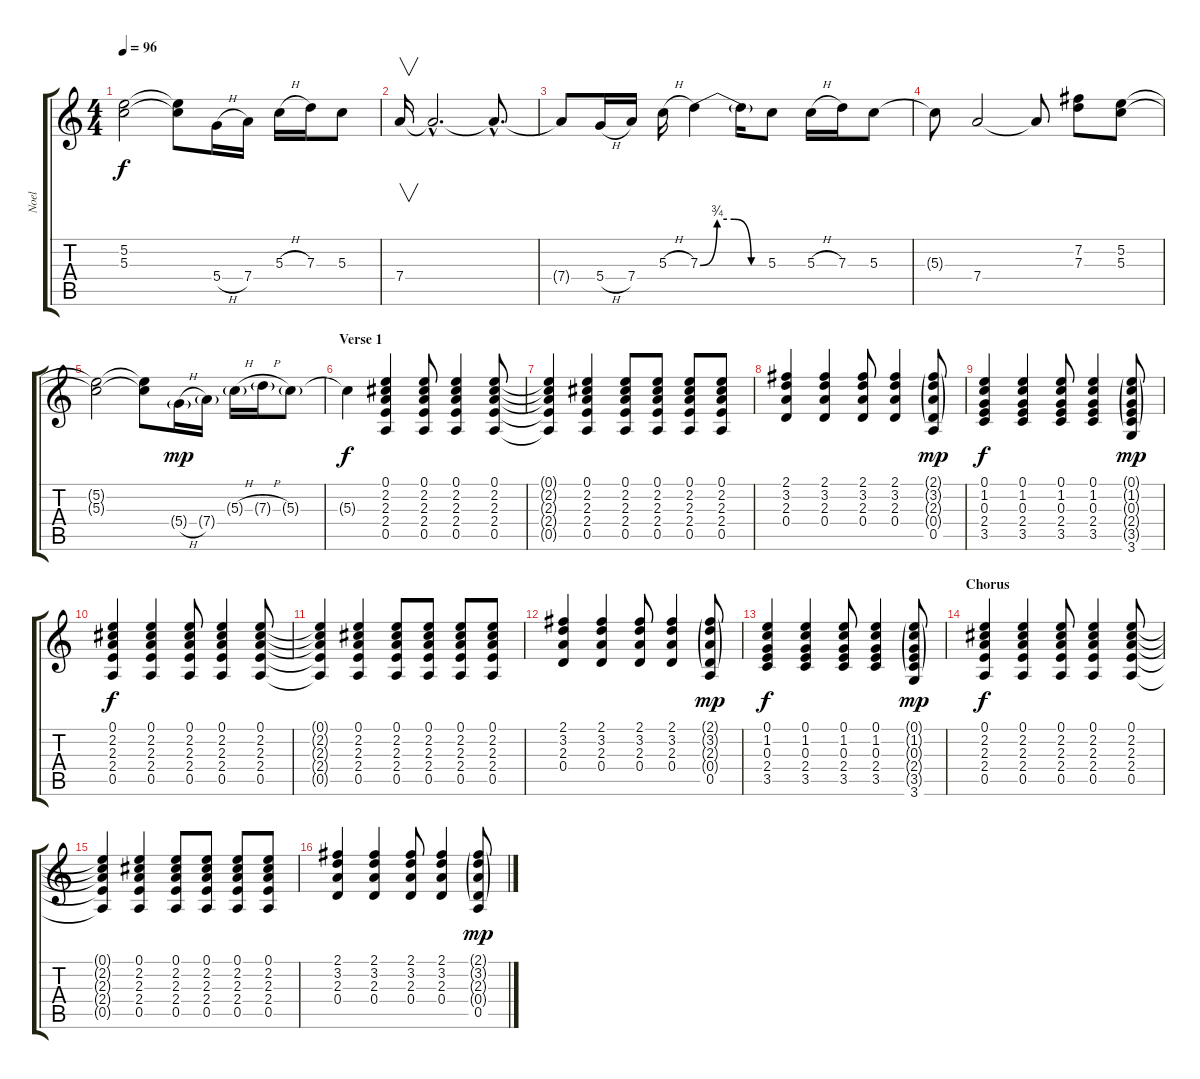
\track ("Noel" "Noel") {instrument distortionguitar}
\staff {score tabs}
\tuning (E4 B3 G3 D3 A2 E2) {hide}
\ts (4 4)
\tempo 96
\clef g2
\ks c
(5.2{t} 5.3{t}).2{dy f} (5.2{t} 5.3{t}).8 5.4{h}.16 7.4.16 5.3{h}.16 7.3.16 5.3.8 |
7.4.16{v} 7.4{hac t}.2{d} 7.4{hac t}.8{d} |
7.4{t}.8 5.4{h}.16 7.4.16 5.3{h}.16 7.3{be (custom 0 0 15 3 30 3 45 0 60 0)}.4 7.3{t}.16 5.3.8 5.3{h}.16 7.3.16 5.3.8 |
5.3{t}.8 7.4.2 7.4{t}.8 (7.2 7.3).8 (5.2 5.3).8 |
(5.2{t} 5.3{t}).2 (5.2{t} 5.3{t}).8 5.4{h g}.16{dy mp} 7.4{g}.16 5.3{h g}.16 7.3{h g}.16 5.3{g}.8 |
\section ("" "Verse 1")
5.3{t}.4{dy f volume 10} (0.1 2.2 2.3 2.4 0.5).4 (0.1 2.2 2.3 2.4 0.5).8 (0.1 2.2 2.3 2.4 0.5).4 (0.1 2.2 2.3 2.4 0.5).8 |
(0.1{t} 2.2{t} 2.3{t} 2.4{t} 0.5{t}).4 (0.1 2.2 2.3 2.4 0.5).4 (0.1 2.2 2.3 2.4 0.5).8 (0.1 2.2 2.3 2.4 0.5).8 (0.1 2.2 2.3 2.4 0.5).8 (0.1 2.2 2.3 2.4 0.5).8 |
(2.1 3.2 2.3 0.4).4 (2.1 3.2 2.3 0.4).4 (2.1 3.2 2.3 0.4).8 (2.1 3.2 2.3 0.4).4 (2.1{g} 3.2{g} 2.3{g} 0.4{g} 0.5).8{dy mp} |
(0.1 1.2 0.3 2.4 3.5).4{dy f} (0.1 1.2 0.3 2.4 3.5).4 (0.1 1.2 0.3 2.4 3.5).8 (0.1 1.2 0.3 2.4 3.5).4 (0.1{g} 1.2{g} 0.3{g} 2.4{g} 3.5{g} 3.6).8{dy mp} |
(0.1 2.2 2.3 2.4 0.5).4{dy f} (0.1 2.2 2.3 2.4 0.5).4 (0.1 2.2 2.3 2.4 0.5).8 (0.1 2.2 2.3 2.4 0.5).4 (0.1 2.2 2.3 2.4 0.5).8 |
(0.1{t} 2.2{t} 2.3{t} 2.4{t} 0.5{t}).4 (0.1 2.2 2.3 2.4 0.5).4 (0.1 2.2 2.3 2.4 0.5).8 (0.1 2.2 2.3 2.4 0.5).8 (0.1 2.2 2.3 2.4 0.5).8 (0.1 2.2 2.3 2.4 0.5).8 |
(2.1 3.2 2.3 0.4).4 (2.1 3.2 2.3 0.4).4 (2.1 3.2 2.3 0.4).8 (2.1 3.2 2.3 0.4).4 (2.1{g} 3.2{g} 2.3{g} 0.4{g} 0.5).8{dy mp} |
(0.1 1.2 0.3 2.4 3.5).4{dy f} (0.1 1.2 0.3 2.4 3.5).4 (0.1 1.2 0.3 2.4 3.5).8 (0.1 1.2 0.3 2.4 3.5).4 (0.1{g} 1.2{g} 0.3{g} 2.4{g} 3.5{g} 3.6).8{dy mp} |
\section ("" "Chorus")
(0.1 2.2 2.3 2.4 0.5).4{dy f} (0.1 2.2 2.3 2.4 0.5).4 (0.1 2.2 2.3 2.4 0.5).8 (0.1 2.2 2.3 2.4 0.5).4 (0.1 2.2 2.3 2.4 0.5).8 |
(0.1{t} 2.2{t} 2.3{t} 2.4{t} 0.5{t}).4 (0.1 2.2 2.3 2.4 0.5).4 (0.1 2.2 2.3 2.4 0.5).8 (0.1 2.2 2.3 2.4 0.5).8 (0.1 2.2 2.3 2.4 0.5).8 (0.1 2.2 2.3 2.4 0.5).8 |
(2.1 3.2 2.3 0.4).4 (2.1 3.2 2.3 0.4).4 (2.1 3.2 2.3 0.4).8 (2.1 3.2 2.3 0.4).4 (2.1{g} 3.2{g} 2.3{g} 0.4{g} 0.5).8{dy mp}
